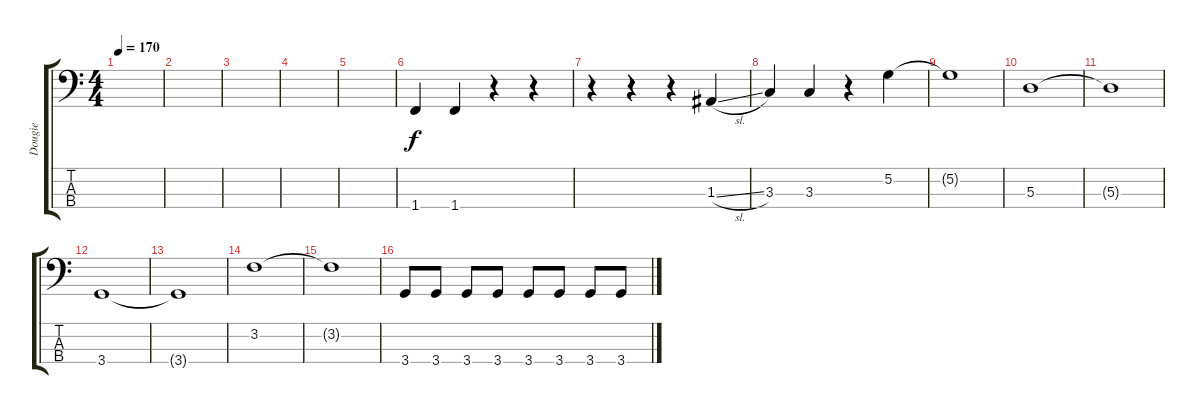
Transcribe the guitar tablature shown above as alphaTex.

\track ("Dougie" "Dougie") {instrument electricbassfinger}
\staff {score tabs}
\tuning (G2 D2 A1 E1) {hide}
\ts (4 4)
\tempo 170
\clef f4
\ks c
|
|
|
|
|
1.4.4 1.4.4 r.4 r.4 |
r.4 r.4 r.4 1.3{sl}.4 |
3.3.4 3.3.4 r.4 5.2.4 |
5.2{t}.1 |
5.3.1 |
5.3{t}.1 |
3.4.1 |
3.4{t}.1 |
3.2.1 |
3.2{t}.1 |
3.4.8 3.4.8 3.4.8 3.4.8 3.4.8 3.4.8 3.4.8 3.4.8
